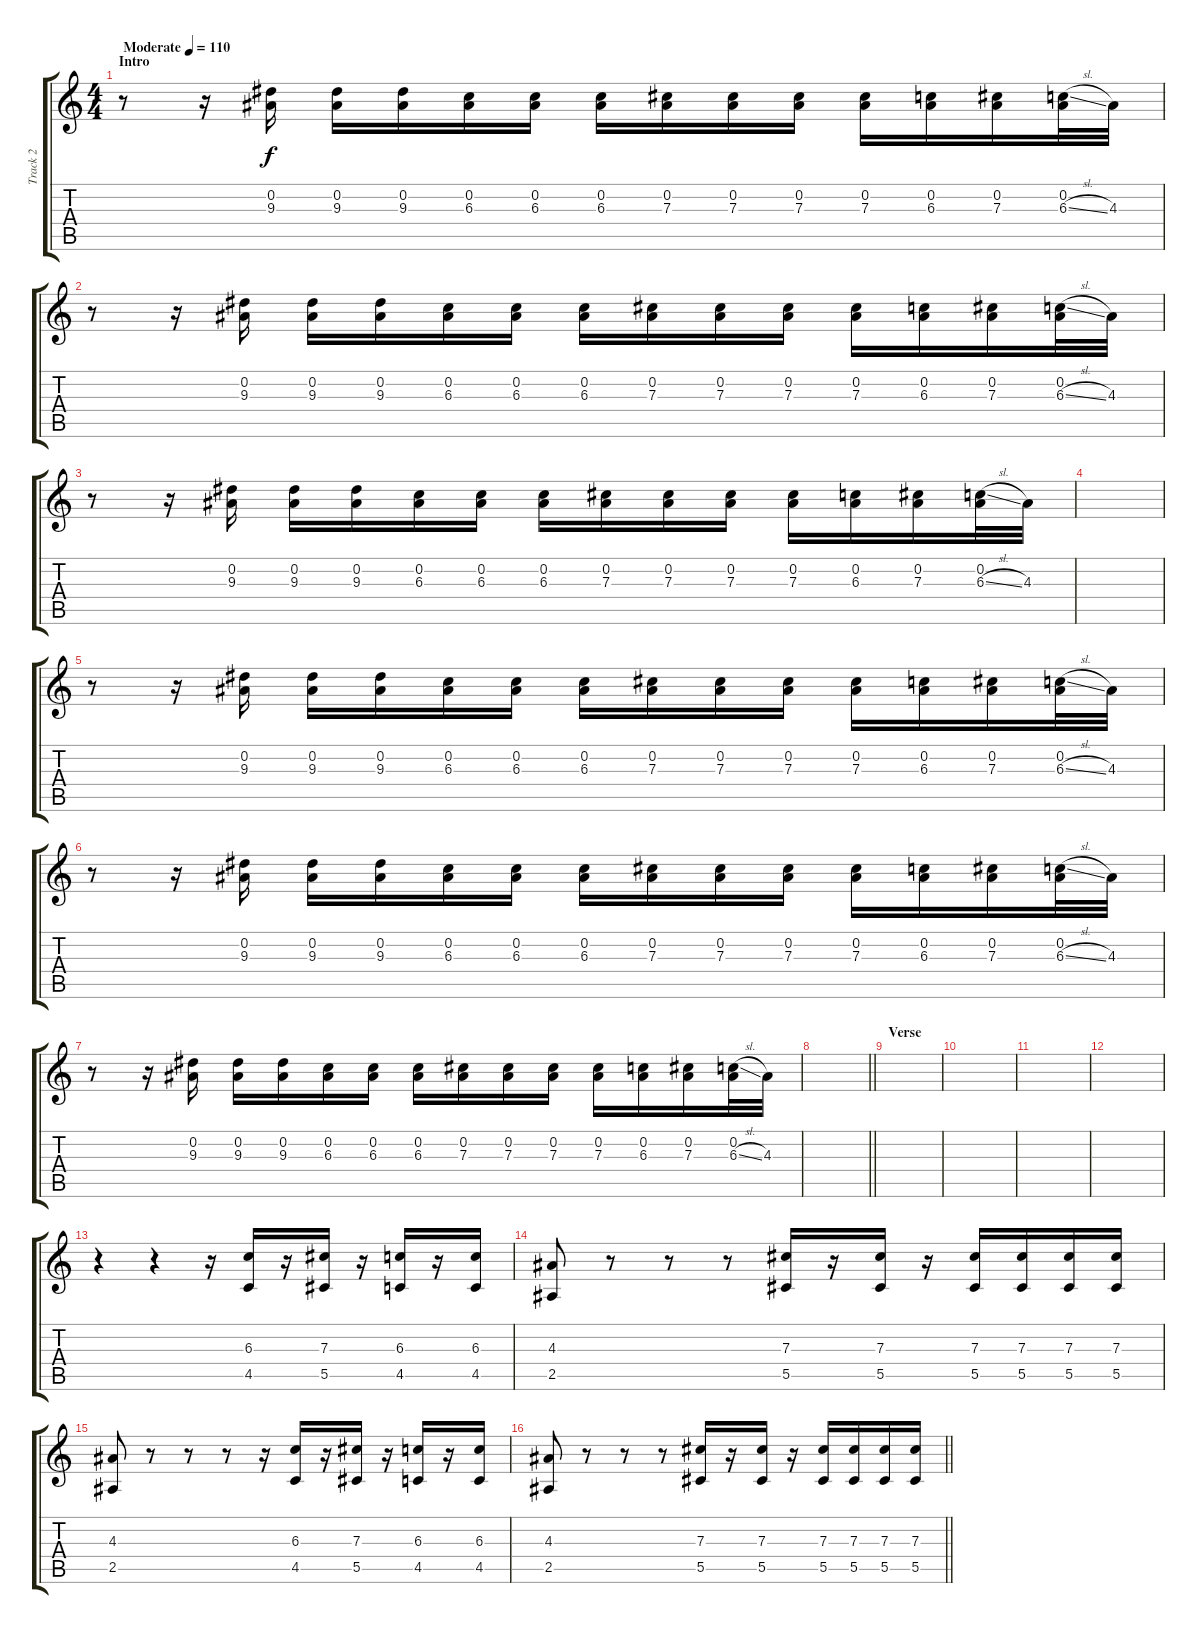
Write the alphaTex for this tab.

\track ("Track 2" "Track 2") {instrument distortionguitar}
\staff {score tabs}
\tuning (Eb4 Bb3 Gb3 Db3 Ab2 Eb2) {hide}
\ts (4 4)
\section ("" "Intro")
\tempo (110 "Moderate")
\clef g2
\ks c
r.8{dy f instrument distortionguitar} r.16 (0.2 9.3).16 (0.2 9.3).16 (0.2 9.3).16 (0.2 6.3).16 (0.2 6.3).16 (0.2 6.3).16 (0.2 7.3).16 (0.2 7.3).16 (0.2 7.3).16 (0.2 7.3).16 (0.2 6.3).16 (0.2 7.3).16 (0.2 6.3{sl}).32 4.3.32 |
r.8 r.16 (0.2 9.3).16 (0.2 9.3).16 (0.2 9.3).16 (0.2 6.3).16 (0.2 6.3).16 (0.2 6.3).16 (0.2 7.3).16 (0.2 7.3).16 (0.2 7.3).16 (0.2 7.3).16 (0.2 6.3).16 (0.2 7.3).16 (0.2 6.3{sl}).32 4.3.32 |
r.8 r.16 (0.2 9.3).16 (0.2 9.3).16 (0.2 9.3).16 (0.2 6.3).16 (0.2 6.3).16 (0.2 6.3).16 (0.2 7.3).16 (0.2 7.3).16 (0.2 7.3).16 (0.2 7.3).16 (0.2 6.3).16 (0.2 7.3).16 (0.2 6.3{sl}).32 4.3.32 |
|
r.8 r.16 (0.2 9.3).16 (0.2 9.3).16 (0.2 9.3).16 (0.2 6.3).16 (0.2 6.3).16 (0.2 6.3).16 (0.2 7.3).16 (0.2 7.3).16 (0.2 7.3).16 (0.2 7.3).16 (0.2 6.3).16 (0.2 7.3).16 (0.2 6.3{sl}).32 4.3.32 |
r.8 r.16 (0.2 9.3).16 (0.2 9.3).16 (0.2 9.3).16 (0.2 6.3).16 (0.2 6.3).16 (0.2 6.3).16 (0.2 7.3).16 (0.2 7.3).16 (0.2 7.3).16 (0.2 7.3).16 (0.2 6.3).16 (0.2 7.3).16 (0.2 6.3{sl}).32 4.3.32 |
r.8 r.16 (0.2 9.3).16 (0.2 9.3).16 (0.2 9.3).16 (0.2 6.3).16 (0.2 6.3).16 (0.2 6.3).16 (0.2 7.3).16 (0.2 7.3).16 (0.2 7.3).16 (0.2 7.3).16 (0.2 6.3).16 (0.2 7.3).16 (0.2 6.3{sl}).32 4.3.32 |
\barLineRight lightlight
|
\section ("" "Verse")
|
|
|
|
r.4 r.4 r.16 (6.3 4.5).16 r.16 (7.3 5.5).16 r.16 (6.3 4.5).16 r.16 (6.3 4.5).16 |
(4.3 2.5).8 r.8 r.8 r.8 (7.3 5.5).16 r.16 (7.3 5.5).16 r.16 (7.3 5.5).16 (7.3 5.5).16 (7.3 5.5).16 (7.3 5.5).16 |
(4.3 2.5).8 r.8 r.8 r.8 r.16 (6.3 4.5).16 r.16 (7.3 5.5).16 r.16 (6.3 4.5).16 r.16 (6.3 4.5).16 |
\barLineRight lightlight
(4.3 2.5).8 r.8 r.8 r.8 (7.3 5.5).16 r.16 (7.3 5.5).16 r.16 (7.3 5.5).16 (7.3 5.5).16 (7.3 5.5).16 (7.3 5.5).16
